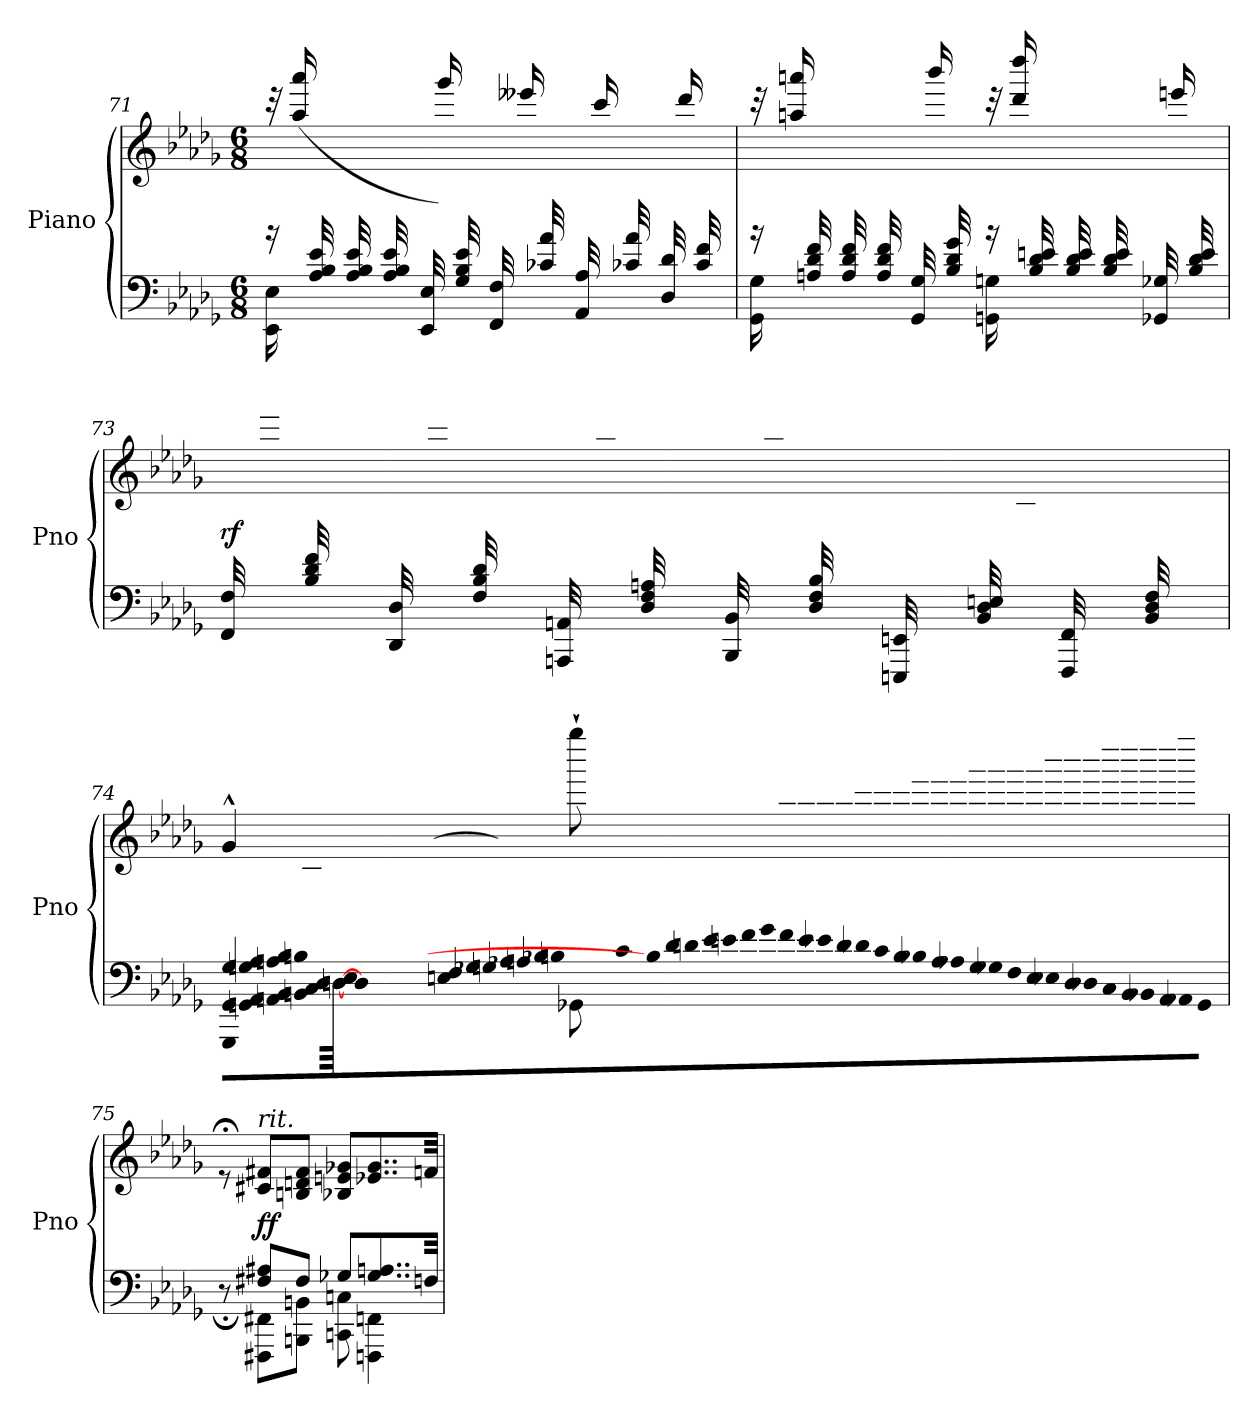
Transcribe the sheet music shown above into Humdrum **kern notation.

**kern	**kern	**dynam
*part1	*part1	*part1
*staff2	*staff1	*staff1/2
*I"Piano	*	*
*I'Pno	*	*
!!LO:LB:g=z
*clefF4	*clefG2	*
*k[b-e-a-d-g-]	*k[b-e-a-d-g-]	*
*M6/8	*M6/8	*
=71	=71	=71
*^	*^	*
*	*	*	*^	*
16EE-\ 16E-\	16rb	32rccc	32ryy	16.ryy	.
.	.	(>16aa-/ 16aaa-/	32ryy@	.	.
16ryy	32A-/ 32B-/ 32e-/LLL	.	32ryy@	.	.
.	32ryy	32ryy	32ryy@	32a-\ 32b-\ 32ee-\	.
8ryy	32A-/ 32B-/ 32e-/	8ryy	32ryy@	32ryy	.
.	32ryy	.	32ryy@	32a-\ 32b-\ 32ee-\	.
.	32A-/ 32B-/ 32e-/	.	32ryy@	32ryy	.
.	32ryy	.	32ryy@	32a-\ 32b-\ 32ee-\JJJ	.
32EE-/ 32E-/LLL	2ryy	32ryy	32ryy@	2ryy	.
32ryy	.	16ggg-/	32gg-\ 32ggg-\)	.	.
32G-/ 32B-/ 32e-/	.	.	32ryy	.	.
32ryy	.	16ryy	32g-\ 32b-\ 32ee-\JJJ	.	.
32FF/ 32F/LLL	.	.	32ryy	.	.
32ryy	.	16eee--X/	32ee--X\ 32eee--X\	.	.
32c-X/ 32a-/	.	.	32ryy	.	.
32ryy	.	16ryy	32a-\ 32cc-X\JJJ	.	.
32AA-/ 32A-/LLL	.	.	32ryy	.	.
32ryy	.	16ccc/	32ccn\ 32cccn\	.	.
32c-X/ 32a-/	.	.	32ryy	.	.
32ryy	.	16ryy	32a-\ 32cc-X\JJJ	.	.
32D-/ 32d-/LLL	.	.	32ryy	.	.
32ryy	.	16ddd-/	32dd-\ 32ddd-\	.	.
32c-/ 32f/	.	.	32ryy	.	.
32ryy	.	32ryy	32a-\ 32cc-\JJJ	.	.
!!LO:LB:g=z	!!	!!
=72	=72	=72	=72	=72	=72
16GG-\ 16G-\	16rb	32rccc	32ryy	16.ryy	.
.	.	16aan/ 16aaan/	32ryy@	.	.
8.ryy	32An/ 32d-/ 32f/LLL	.	32ryy@	.	.
.	32ryy	8.ryy	32ryy@	32an\ 32dd-\ 32ff\	.
.	32A/ 32d-/ 32f/	.	32ryy@	32ryy	.
.	32ryy	.	32ryy@	32a\ 32dd-\ 32ff\	.
.	32A/ 32d-/ 32f/	.	32ryy@	32ryy	.
.	32ryy	.	32ryy@	32a\ 32dd-\ 32ff\JJJ	.
32GG-/ 32G-/LLL	8ryy	.	32ryy@	8..ryy	.
32ryy	.	16bbb-/	32bb-\ 32bbb-\	.	.
32B-/ 32d-/ 32g-/	.	.	32ryy	.	.
32ryy	.	32ryy	32b-\ 32dd-\ 32gg-\JJJ	.	.
16GGn\ 16Gn\	16rb	32rccc	32ryy	.	.
.	.	16ddd-/ 16dddd-/	32ryy@	.	.
8.ryy	32B-/ 32d-/ 32en/LLL	.	32ryy@	.	.
.	32ryy	8.ryy	32ryy@	32b-\ 32dd-\ 32een\	.
.	32B-/ 32d-/ 32e/	.	32ryy@	32ryy	.
.	32ryy	.	32ryy@	32b-\ 32dd-\ 32ee\	.
.	32B-/ 32d-/ 32e/	.	32ryy@	32ryy	.
.	32ryy	.	32ryy@	32b-\ 32dd-\ 32ee\JJJ	.
32GG-X/ 32G-X/LLL	8ryy	.	32ryy@	8ryy	.
32ryy	.	16eeen/	32ee\ 32eeen\	.	.
32B-/ 32d-/ 32e/	.	.	32ryy	.	.
32ryy	.	32ryy	32b-\ 32dd-\JJJ	.	.
*v	*v	*	*	*	*
*	*	*v	*v	*
!!LO:LB:g=z
=73	=73	=73	=73
!	!	!	!LO:DY:b
32FF/ 32F/LLL	2.ryy	32ryy	rf
32ryy	.	32ff\ 32fff\	.
32B-/ 32d-/ 32f/	.	32ryy	.
32ryy	.	32b-\ 32dd-\JJJ	.
32DD-/ 32D-/LLL	.	32ryy	.
32ryy	.	32dd-\ 32ddd-\	.
32F/ 32B-/ 32d-/	.	32ryy	.
32ryy	.	32f\ 32b-\JJJ	.
32AAAn/ 32AAn/LLL	.	32ryy	.
32ryy	.	32an\ 32aan\	.
32D-/ 32F/ 32An/	.	32ryy	.
32ryy	.	32d-\ 32f\JJJ	.
32BBB-/ 32BB-/LLL	.	32ryy	.
32ryy	.	32b-\ 32bb-\	.
32D-/ 32F/ 32B-/	.	32ryy	.
32ryy	.	32d-\ 32f\JJJ	.
32EEEn/ 32EEn/LLL	.	32ryy	.
32ryy	.	32en\ 32een\	.
32BB-/ 32D-/ 32En/	.	32ryy	.
32ryy	.	32B-\ 32d-\JJJ	.
32FFF/ 32FF/LLL	.	32ryy	.
32ryy	.	32f\ 32ff\	.
32BB-/ 32D-/ 32F/	.	32ryy	.
32ryy	.	32d-\ 32f\JJJ	.
*	*v	*v	*
!!LO:LB:g=z
=74	=74	=74
*^	*	*
*	*Xtuplet	*	*
*^	*^	*^	*
!	!LO:N:vis=32	!	!LO:N:vis=32	!	!	!
*	*	*	*	*	*^	*
4G-/	640%9G-/LLLyy	2ryy	640%9GGG-\ 640%9GG-\LLL	4g-^^/	4ryy	320%27ryy	.
!	!LO:N:vis=32	!	!LO:N:vis=32	!	!	!	!
.	640%9Gn!/	.	640%9GGn!\	.	.	.	.
!	!LO:N:vis=32	!	!LO:N:vis=32	!	!	!	!
.	640%9A-!/	.	640%9AA-!\	.	.	.	.
!	!LO:N:vis=32	!	!LO:N:vis=32	!	!	!	!
.	640%9An!/	.	640%9AAn!\	.	.	.	.
!	!LO:N:vis=32	!	!LO:N:vis=32	!	!	!	!
.	640%9B-!/	.	640%9BB-!\	.	.	.	.
!	!LO:N:vis=32	!	!LO:N:vis=32	!	!	!	!
.	640%9Bn!/	.	640%9BBn!\	.	.	.	.
!	!	!	!LO:N:vis=32	!	!	!LO:N:vis=32	!
.	160%107ryy	.	640%9C!\	.	.	640%9c!\	.
!	!	!	!LO:N:vis=32	!	!	!LO:N:vis=32	!
.	.	.	640%9D-!\	.	.	640%9d-!\	.
!	!	!	!	!	!	!LO:N:vis=32	!
.	.	.	[80Dn!\	.	.	640%9dn!\	.
!	!	!	!LO:N:vis=32	!	!	!	!
.	.	.	640%9E-!\	.	.	.	.
*	*	*	*	*	*	*Xtuplet	*
!	!	!	!	!	!	!LO:N:vis=32	!
.	.	.	.	.	.	640%9e-!\	.
.	.	.	640D!\]	.	.	.	.
!	!	!	!LO:N:vis=32	!	!	!LO:N:vis=32	!
.	.	.	640%9En!\	.	.	640%9en!\	.
!	!	!	!LO:N:vis=32	!	!	!LO:N:vis=32	!
.	.	.	640%9F!\	.	.	640%9f!\	.
!	!	!	!LO:N:vis=32	!	!	!LO:N:vis=32	!
.	.	.	640%9G-X!\	.	.	640%9g-!\	.
!	!	!	!LO:N:vis=32	!	!	!LO:N:vis=32	!
.	.	.	640%9Gn!\	.	.	640%9gn!\	.
!	!	!	!LO:N:vis=32	!	!	!	!
.	.	.	640%9A-X!\	.	.	[80a-!\	.
.	.	.	.	.	.	640a-!\]	.
!	!	!	!LO:N:vis=32	!	!	!LO:N:vis=32	!
.	.	.	640%9An!\	.	.	640%9an!\	.
!	!	!	!LO:N:vis=32	!	!	!LO:N:vis=32	!
.	.	.	640%9B-X!\	.	.	640%9b-!\	.
!	!	!	!	!	!	!LO:N:vis=32	!
.	.	.	[80Bn!\	.	.	640%9bn!\	.
320%161ryy	.	.	.	8ryy	2ryy	.	.
.	.	.	80c!\	.	.	.	.
.	.	.	.	.	.	80cc!\	.
.	.	.	640B!\]	.	.	.	.
.	.	.	80d-!\	.	.	80dd-!\	.
.	.	.	80dn!\	.	.	80ddn!\	.
.	.	.	80e-!\	.	.	80ee-!\	.
.	.	.	80en!\	.	.	80een!\	.
.	.	.	80f!\	.	.	80ff!\	.
.	.	.	80g-!\	.	.	80gg-!\	.
.	.	.	80f!\	.	.	80ggn!\	.
.	.	.	80e!\	.	.	80aa-!\	.
.	.	.	80e-X!\	.	.	80aan!\	.
.	.	.	.	8ryy	.	.	.
.	.	.	80d!\	.	.	80bb-!\	.
.	.	.	80d-X!\	.	.	80bbn!\	.
.	.	.	80c!\	.	.	80ccc!\	.
.	.	.	80B!\	.	.	80ddd-X!\	.
.	.	.	80B-X!\	.	.	80dddn!\	.
.	.	.	80A!\	.	.	80eee-X!\	.
.	.	.	80A-X!\	.	.	80eeen!\	.
.	.	.	80G!\	.	.	80fff!\	.
.	.	.	80G-X!\	.	.	80ggg-X!\	.
.	.	.	80F!\	.	.	80gggn!\	.
.	.	8ryy	.	8ryy	.	.	.
.	.	.	80E!\	.	.	80aaa-X!\	.
.	.	.	80E-X!\	.	.	80aaan!\	.
.	.	.	80D!\	.	.	80bbb-X!\	.
.	.	.	80D-X!\	.	.	80bbbn!\	.
.	.	.	80C!\	.	.	80cccc!\	.
.	.	.	80BB!\	.	.	80dddd-!\	.
.	.	.	80BB-X!\	.	.	80ddddn!\	.
.	.	.	80AA!\	.	.	80eeee-!\	.
.	.	.	80AA-X!\	.	.	80eeeen!\	.
.	.	.	80GG!\JJJ	.	.	80ffff!\JJJ	.
.	.	8GG-X\	.	8gggg-`\	.	.	.
.	.	.	8ryy	.	.	8ryy	.
.	.	320ryy	.	320ryy	320ryy	.	.
*	*v	*v	*v	*	*	*	*
*	*	*v	*v	*v	*
!!LO:PB:g=z
=75	=75	=75	=75
8ryy	8r;<	8r;<e	.
!	!	!LO:TX:a:i:t=rit.	!
!	!	!	!LO:DY:b
8F#X/ 8A#X/L	8FFF#X\ 8FF#X\L	8c#X/ 8f#X/L	ff
8F#/J	8BBBn\ 8BBn\J	8Bn/ 8dn/ 8f#/J	.
8G-X/L	8CCn\ 8Cn\	8B-X/ 8en/ 8g-X/L	.
8..G-/ 8..An/	4FFFn\ 4FFn\	8..e-X/ 8..g-/	.
32Fn/Jkk	.	32fn/Jkk	.
*v	*v	*	*
=	=	=
*-	*-	*-
